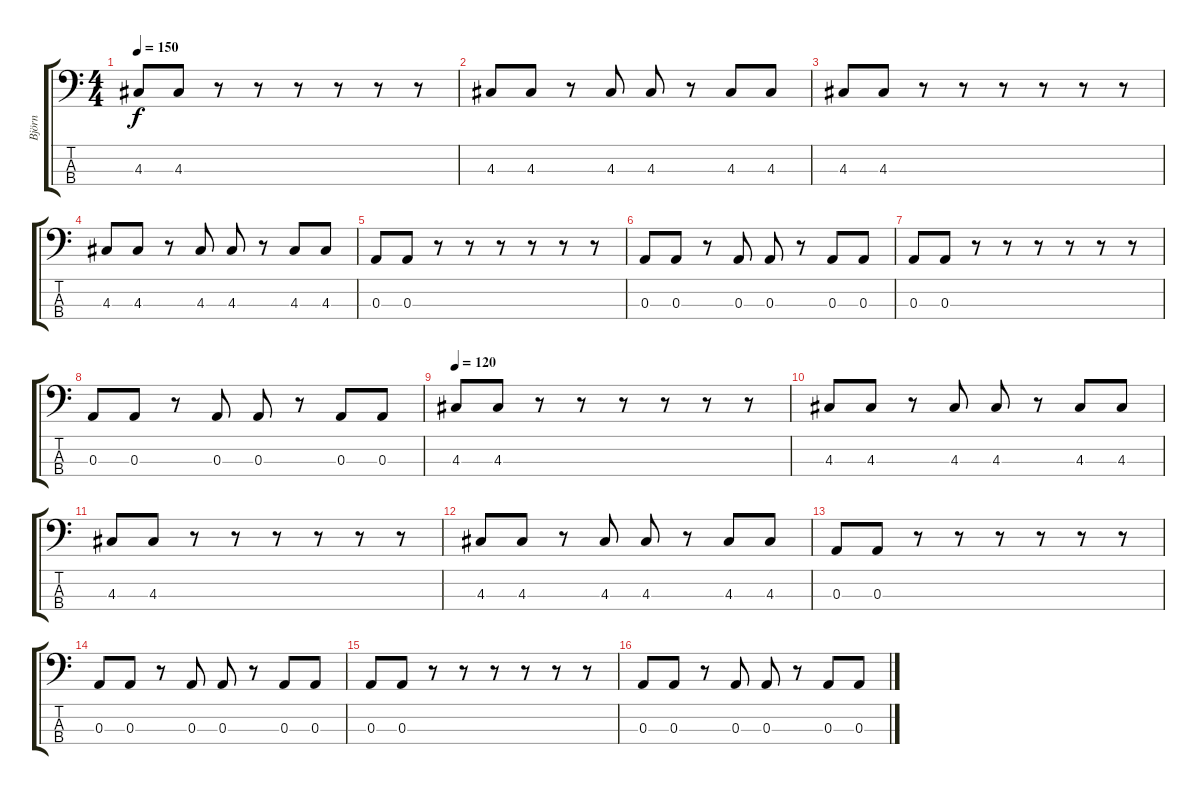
\track ("Björn" "Björn") {instrument electricbassfinger}
\staff {score tabs}
\tuning (G2 D2 A1 D1) {hide}
\ts (4 4)
\tempo 150
\clef f4
\ks c
4.3.8{dy f} 4.3.8 r.8 r.8 r.8 r.8 r.8 r.8 |
4.3.8 4.3.8 r.8 4.3.8 4.3.8 r.8 4.3.8 4.3.8 |
4.3.8 4.3.8 r.8 r.8 r.8 r.8 r.8 r.8 |
4.3.8 4.3.8 r.8 4.3.8 4.3.8 r.8 4.3.8 4.3.8 |
0.3.8 0.3.8 r.8 r.8 r.8 r.8 r.8 r.8 |
0.3.8 0.3.8 r.8 0.3.8 0.3.8 r.8 0.3.8 0.3.8 |
0.3.8 0.3.8 r.8 r.8 r.8 r.8 r.8 r.8 |
0.3.8 0.3.8 r.8 0.3.8 0.3.8 r.8 0.3.8 0.3.8 |
\tempo 120
4.3.8 4.3.8 r.8 r.8 r.8 r.8 r.8 r.8 |
4.3.8 4.3.8 r.8 4.3.8 4.3.8 r.8 4.3.8 4.3.8 |
4.3.8 4.3.8 r.8 r.8 r.8 r.8 r.8 r.8 |
4.3.8 4.3.8 r.8 4.3.8 4.3.8 r.8 4.3.8 4.3.8 |
0.3.8 0.3.8 r.8 r.8 r.8 r.8 r.8 r.8 |
0.3.8 0.3.8 r.8 0.3.8 0.3.8 r.8 0.3.8 0.3.8 |
0.3.8 0.3.8 r.8 r.8 r.8 r.8 r.8 r.8 |
0.3.8 0.3.8 r.8 0.3.8 0.3.8 r.8 0.3.8 0.3.8
